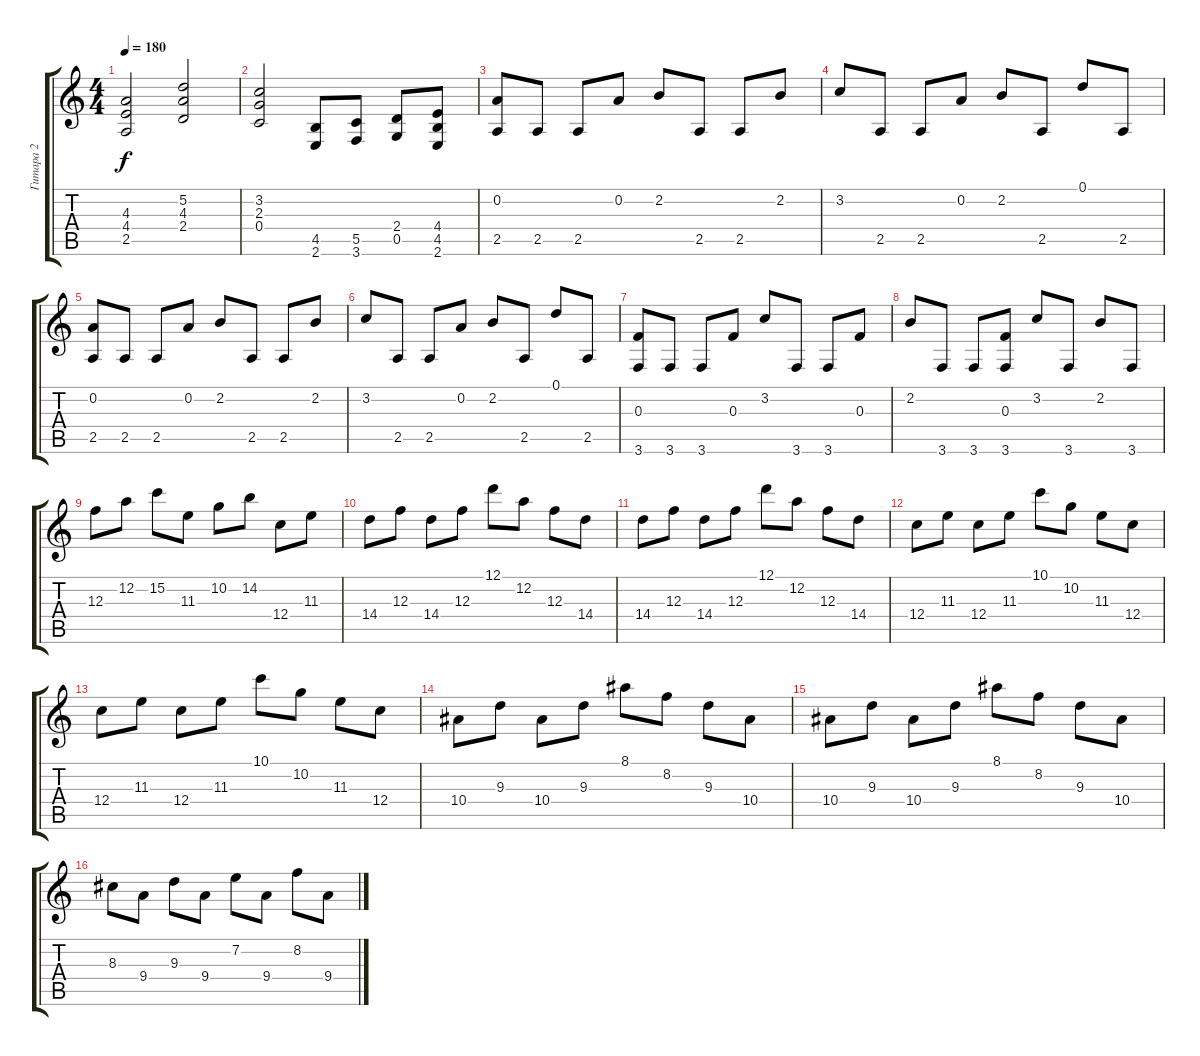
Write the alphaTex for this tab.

\track ("Гитара 2" "Гитара 2") {instrument distortionguitar}
\staff {score tabs}
\tuning (D4 A3 F3 C3 G2 D2) {hide}
\ts (4 4)
\tempo 180
\clef g2
\ks c
(4.3 4.4 2.5).2{dy f} (5.2 4.3 2.4).2 |
(3.2 2.3 0.4).2 (4.5 2.6).8 (5.5 3.6).8 (2.4 0.5).8 (4.4 4.5 2.6).8 |
(0.2 2.5).8 2.5.8 2.5.8 0.2.8 2.2.8 2.5.8 2.5.8 2.2.8 |
3.2.8 2.5.8 2.5.8 0.2.8 2.2.8 2.5.8 0.1.8 2.5.8 |
(0.2 2.5).8 2.5.8 2.5.8 0.2.8 2.2.8 2.5.8 2.5.8 2.2.8 |
3.2.8 2.5.8 2.5.8 0.2.8 2.2.8 2.5.8 0.1.8 2.5.8 |
(0.3 3.6).8 3.6.8 3.6.8 0.3.8 3.2.8 3.6.8 3.6.8 0.3.8 |
2.2.8 3.6.8 3.6.8 (0.3 3.6).8 3.2.8 3.6.8 2.2.8 3.6.8 |
12.3.8 12.2.8 15.2.8 11.3.8 10.2.8 14.2.8 12.4.8 11.3.8 |
14.4.8 12.3.8 14.4.8 12.3.8 12.1.8 12.2.8 12.3.8 14.4.8 |
14.4.8 12.3.8 14.4.8 12.3.8 12.1.8 12.2.8 12.3.8 14.4.8 |
12.4.8 11.3.8 12.4.8 11.3.8 10.1.8 10.2.8 11.3.8 12.4.8 |
12.4.8 11.3.8 12.4.8 11.3.8 10.1.8 10.2.8 11.3.8 12.4.8 |
10.4.8 9.3.8 10.4.8 9.3.8 8.1.8 8.2.8 9.3.8 10.4.8 |
10.4.8 9.3.8 10.4.8 9.3.8 8.1.8 8.2.8 9.3.8 10.4.8 |
8.3.8 9.4.8 9.3.8 9.4.8 7.2.8 9.4.8 8.2.8 9.4.8
